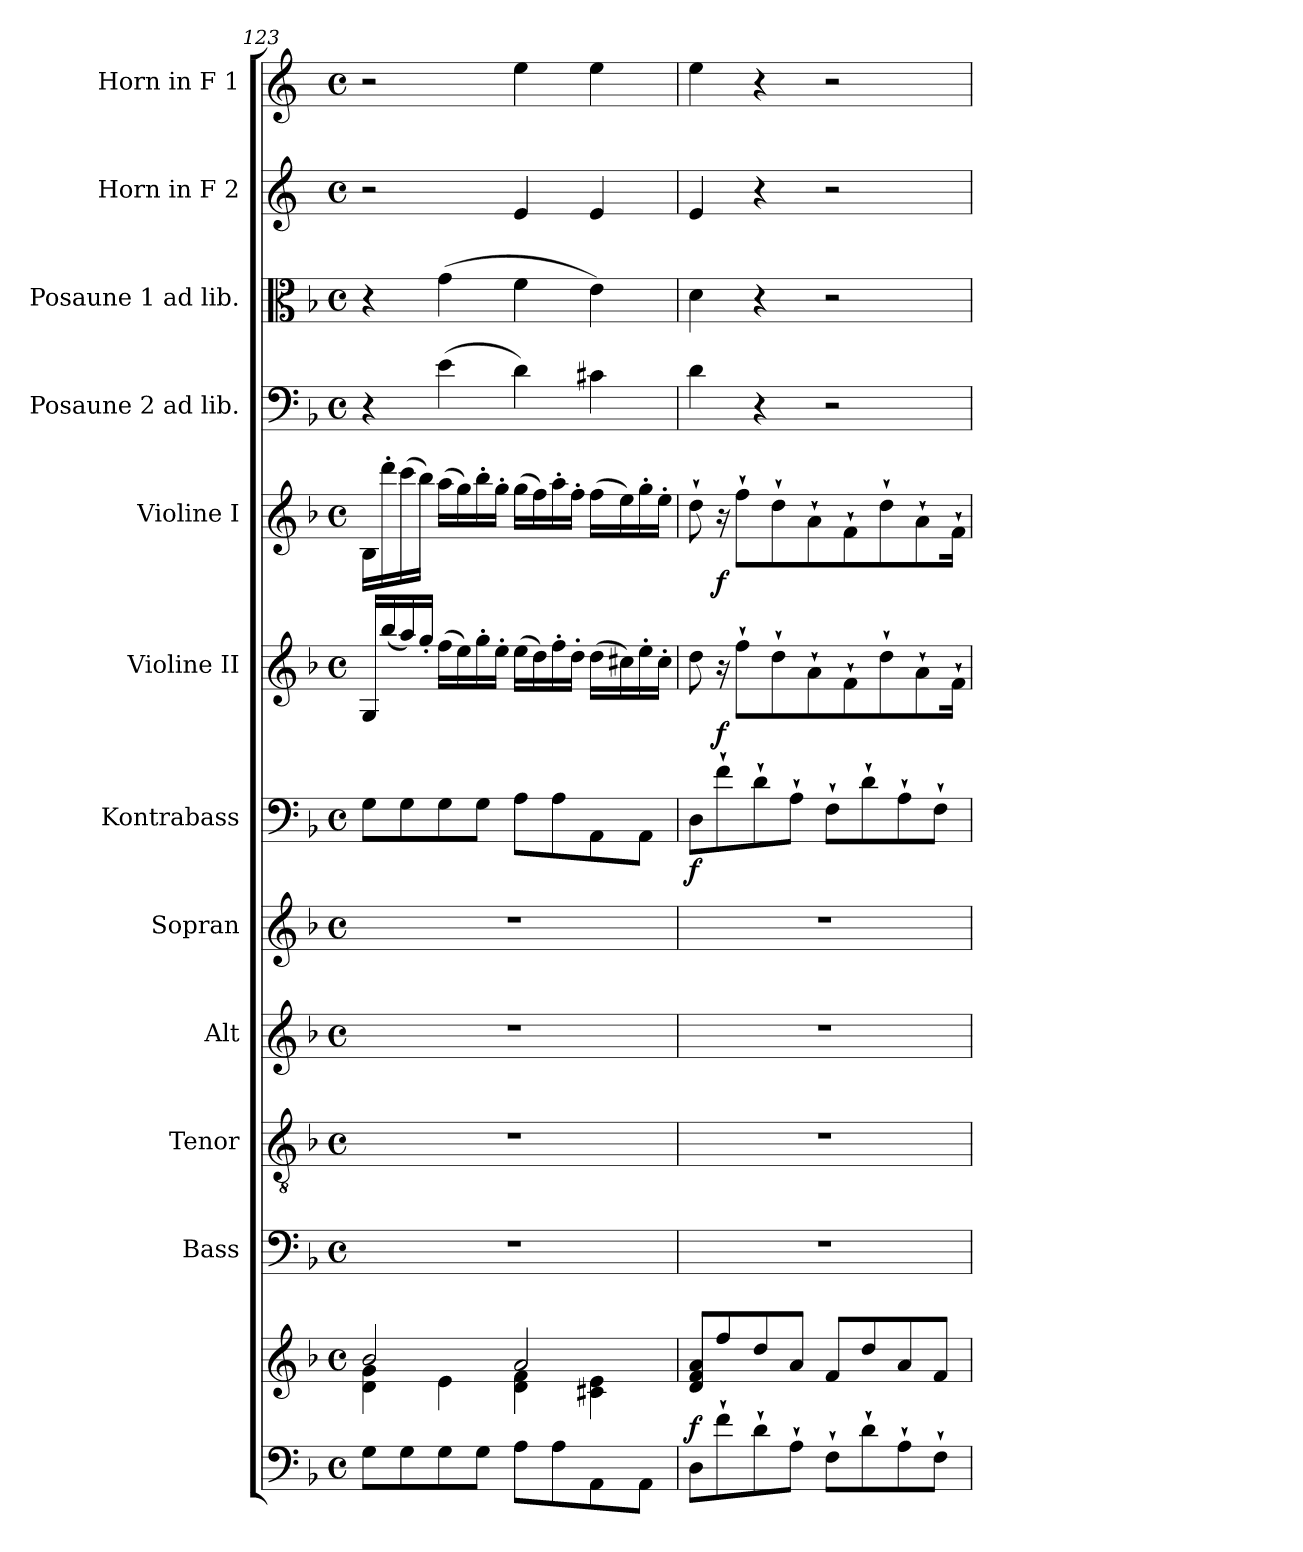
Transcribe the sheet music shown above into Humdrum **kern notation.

**kern	**kern	**dynam	**kern	**kern	**kern	**kern	**kern	**dynam	**kern	**dynam	**kern	**dynam	**kern	**kern	**kern	**kern	**dynam
*part12	*part12	*part12	*part11	*part10	*part9	*part8	*part7	*part7	*part6	*part6	*part5	*part5	*part4	*part3	*part2	*part1	*part1
*staff13	*staff12	*staff12/13	*staff11	*staff10	*staff9	*staff8	*staff7	*staff7	*staff6	*staff6	*staff5	*staff5	*staff4	*staff3	*staff2	*staff1	*staff1
*	*	*	*I"Bass	*I"Tenor	*I"Alt	*I"Sopran	*I"Kontrabass	*	*I"Violine II	*	*I"Violine I	*	*I"Posaune 2 ad lib.	*I"Posaune 1 ad lib.	*I"Horn in F 2	*I"Horn in F 1	*
*	*	*	*I'B.	*I'T.	*I'A.	*I'S.	*I'Kb.	*	*I'Vl. II	*	*I'Vl. I	*	*I'Pos. 2	*I'Pos. 1	*I'Hrn. F 2	*I'Hrn. F 1	*
*clefF4	*clefG2	*	*clefF4	*clefGv2	*clefG2	*clefG2	*clefF4	*	*clefG2	*	*clefG2	*	*clefF4	*clefC3	*clefG2	*clefG2	*
*	*	*	*	*	*	*	*ITrd7c12	*	*	*	*	*	*	*	*ITrd4c7	*ITrd4c7	*
*k[b-]	*k[b-]	*	*k[b-]	*k[b-]	*k[b-]	*k[b-]	*k[b-]	*	*k[b-]	*	*k[b-]	*	*k[b-]	*k[b-]	*k[b-]	*k[b-]	*
*F:	*F:	*	*F:	*F:	*F:	*F:	*F:	*	*F:	*	*F:	*	*F:	*F:	*F:	*F:	*
*M4/4	*M4/4	*	*M4/4	*M4/4	*M4/4	*M4/4	*M4/4	*	*M4/4	*	*M4/4	*	*M4/4	*M4/4	*M4/4	*M4/4	*
*met(c)	*met(c)	*	*met(c)	*met(c)	*met(c)	*met(c)	*met(c)	*	*met(c)	*	*met(c)	*	*met(c)	*met(c)	*met(c)	*met(c)	*
=123	=123	=123	=123	=123	=123	=123	=123	=123	=123	=123	=123	=123	=123	=123	=123	=123	=123
*	*^	*	*	*	*	*	*	*	*	*	*	*	*	*	*	*	*
8G\L	2b-/	4d\ 4g\	.	1r	1r	1r	1r	8GG\L	.	16G/LL	.	16B-\LL	.	4r	4r	2r	2r	.
.	.	.	.	.	.	.	.	.	.	(<16bb-/	.	16ddd'>\	.	.	.	.	.	.
8G\	.	.	.	.	.	.	.	8GG\	.	16aa/)	.	(>16ccc\	.	.	.	.	.	.
.	.	.	.	.	.	.	.	.	.	16gg'</JJ	.	16bb-\JJ)	.	.	.	.	.	.
8G\	.	4e\	.	.	.	.	.	8GG\	.	(>16ff\LL	.	(>16aa\LL	.	(>4e\	(>4g\	.	.	.
.	.	.	.	.	.	.	.	.	.	16ee\)	.	16gg\)	.	.	.	.	.	.
8G\J	.	.	.	.	.	.	.	8GG\J	.	16gg'>\	.	16bb-'>\	.	.	.	.	.	.
.	.	.	.	.	.	.	.	.	.	16ee'>\JJ	.	16gg'>\JJ	.	.	.	.	.	.
!	!	!	!	!	!	!	!	!	!	!	!LO:DY:b	!	!LO:DY:b	!	!	!	!	!LO:DY:b
8A\L	2a/	4d\ 4f\	.	.	.	.	.	8AA\L	.	(>16ee\LL	pf	(>16gg\LL	pf	4d\)	4f\	4A/	4a\	pf
.	.	.	.	.	.	.	.	.	.	16dd\)	.	16ff\)	.	.	.	.	.	.
8A\	.	.	.	.	.	.	.	8AA\	.	16ff'>\	.	16aa'>\	.	.	.	.	.	.
.	.	.	.	.	.	.	.	.	.	16dd'>\JJ	.	16ff'>\JJ	.	.	.	.	.	.
!	!	!	!	!	!	!	!	!	!	!	!LO:DY:b	!	!LO:DY:b	!	!	!	!	!
8AA\	.	4c#X\ 4e\	.	.	.	.	.	8AAA\	.	(>16dd\LL	pf	(>16ff\LL	pf	4c#X\	4e\)	4A/	4a\	.
.	.	.	.	.	.	.	.	.	.	16cc#X\)	.	16ee\)	.	.	.	.	.	.
8AA\J	.	.	.	.	.	.	.	8AAA\J	.	16ee'>\	.	16gg'>\	.	.	.	.	.	.
.	.	.	.	.	.	.	.	.	.	16cc#'>\JJ	.	16ee'>\JJ	.	.	.	.	.	.
*	*v	*v	*	*	*	*	*	*	*	*	*	*	*	*	*	*	*	*
!!LO:PB:g=z
=124	=124	=124	=124	=124	=124	=124	=124	=124	=124	=124	=124	=124	=124	=124	=124	=124	=124
!	!	!LO:DY:a=2	!	!	!	!	!	!LO:DY:b	!	!	!	!	!	!	!	!	!
8D\L	8d/ 8f/ 8a/L	f	1r	1r	1r	1r	8DD\L	f	8dd\	.	8dd`>\	.	4d\	4d\	4A/	4a\	.
!	!	!	!	!	!	!	!	!	!	!LO:DY:b	!	!LO:DY:b	!	!	!	!	!
8f`>\	8ff/	.	.	.	.	.	8F`>\	.	16r	f	16r	f	.	.	.	.	.
.	.	.	.	.	.	.	.	.	8ff`>\L	.	8ff`>\L	.	.	.	.	.	.
8d`>\	8dd/	.	.	.	.	.	8D`>\	.	.	.	.	.	4r	4r	4r	4r	.
.	.	.	.	.	.	.	.	.	8dd`>\	.	8dd`>\	.	.	.	.	.	.
8A`>\J	8a/J	.	.	.	.	.	8AA`>\J	.	.	.	.	.	.	.	.	.	.
.	.	.	.	.	.	.	.	.	8a`>\	.	8a`>\	.	.	.	.	.	.
8F`>\L	8f/L	.	.	.	.	.	8FF`>\L	.	.	.	.	.	2r	2r	2r	2r	.
.	.	.	.	.	.	.	.	.	8f`>\	.	8f`>\	.	.	.	.	.	.
8d`>\	8dd/	.	.	.	.	.	8D`>\	.	.	.	.	.	.	.	.	.	.
.	.	.	.	.	.	.	.	.	8dd`>\	.	8dd`>\	.	.	.	.	.	.
8A`>\	8a/	.	.	.	.	.	8AA`>\	.	.	.	.	.	.	.	.	.	.
.	.	.	.	.	.	.	.	.	8a`>\	.	8a`>\	.	.	.	.	.	.
8F`>\J	8f/J	.	.	.	.	.	8FF`>\J	.	.	.	.	.	.	.	.	.	.
.	.	.	.	.	.	.	.	.	16f`>\Jk	.	16f`>\Jk	.	.	.	.	.	.
=	=	=	=	=	=	=	=	=	=	=	=	=	=	=	=	=	=
*-	*-	*-	*-	*-	*-	*-	*-	*-	*-	*-	*-	*-	*-	*-	*-	*-	*-
